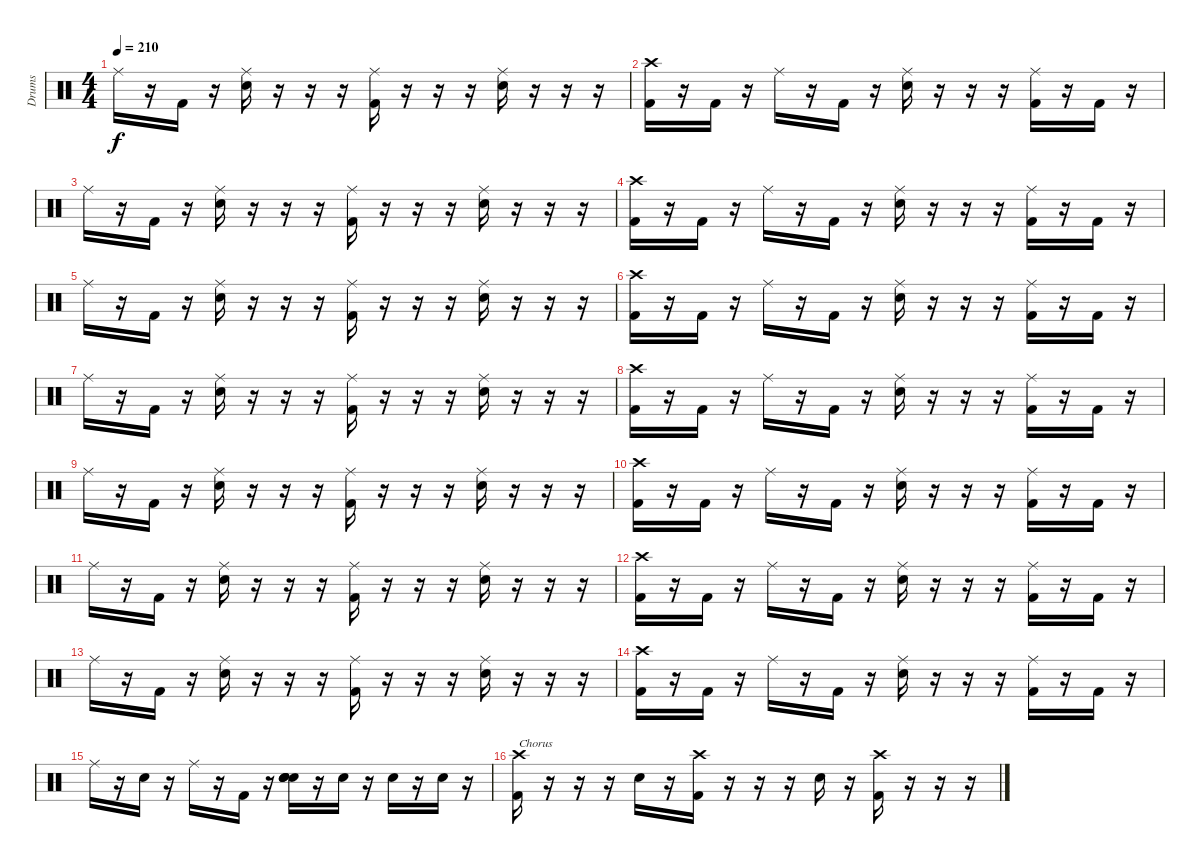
\track ("Drums" "Drums") {instrument percussion}
\staff {score}
\articulation defaults
\ts (4 4)
\tempo 210
\clef neutral
\ks c "Ride (middle)".16{dy f}
r.16 "Kick (hit) 2".16 r.16 ("Ride (middle)" "Snare (hit) 2").16 r.16 r.16 r.16 ("Ride (middle)" "Kick (hit) 2").16 r.16 r.16 r.16 ("Ride (middle)" "Snare (hit) 2").16 r.16 r.16 r.16 |
("Crash high (hit)" "Kick (hit) 2").16 r.16 "Kick (hit) 2".16 r.16 "Ride (middle)".16 r.16 "Kick (hit) 2".16 r.16 ("Ride (middle)" "Snare (hit) 2").16 r.16 r.16 r.16 ("Ride (middle)" "Kick (hit) 2").16 r.16 "Kick (hit) 2".16 r.16 |
"Ride (middle)".16 r.16 "Kick (hit) 2".16 r.16 ("Ride (middle)" "Snare (hit) 2").16 r.16 r.16 r.16 ("Ride (middle)" "Kick (hit) 2").16 r.16 r.16 r.16 ("Ride (middle)" "Snare (hit) 2").16 r.16 r.16 r.16 |
("Crash high (hit)" "Kick (hit) 2").16 r.16 "Kick (hit) 2".16 r.16 "Ride (middle)".16 r.16 "Kick (hit) 2".16 r.16 ("Ride (middle)" "Snare (hit) 2").16 r.16 r.16 r.16 ("Ride (middle)" "Kick (hit) 2").16 r.16 "Kick (hit) 2".16 r.16 |
"Ride (middle)".16 r.16 "Kick (hit) 2".16 r.16 ("Ride (middle)" "Snare (hit) 2").16 r.16 r.16 r.16 ("Ride (middle)" "Kick (hit) 2").16 r.16 r.16 r.16 ("Ride (middle)" "Snare (hit) 2").16 r.16 r.16 r.16 |
("Crash high (hit)" "Kick (hit) 2").16 r.16 "Kick (hit) 2".16 r.16 "Ride (middle)".16 r.16 "Kick (hit) 2".16 r.16 ("Ride (middle)" "Snare (hit) 2").16 r.16 r.16 r.16 ("Ride (middle)" "Kick (hit) 2").16 r.16 "Kick (hit) 2".16 r.16 |
"Ride (middle)".16 r.16 "Kick (hit) 2".16 r.16 ("Ride (middle)" "Snare (hit) 2").16 r.16 r.16 r.16 ("Ride (middle)" "Kick (hit) 2").16 r.16 r.16 r.16 ("Ride (middle)" "Snare (hit) 2").16 r.16 r.16 r.16 |
("Crash high (hit)" "Kick (hit) 2").16 r.16 "Kick (hit) 2".16 r.16 "Ride (middle)".16 r.16 "Kick (hit) 2".16 r.16 ("Ride (middle)" "Snare (hit) 2").16 r.16 r.16 r.16 ("Ride (middle)" "Kick (hit) 2").16 r.16 "Kick (hit) 2".16 r.16 |
"Ride (middle)".16 r.16 "Kick (hit) 2".16 r.16 ("Ride (middle)" "Snare (hit) 2").16 r.16 r.16 r.16 ("Ride (middle)" "Kick (hit) 2").16 r.16 r.16 r.16 ("Ride (middle)" "Snare (hit) 2").16 r.16 r.16 r.16 |
("Crash high (hit)" "Kick (hit) 2").16 r.16 "Kick (hit) 2".16 r.16 "Ride (middle)".16 r.16 "Kick (hit) 2".16 r.16 ("Ride (middle)" "Snare (hit) 2").16 r.16 r.16 r.16 ("Ride (middle)" "Kick (hit) 2").16 r.16 "Kick (hit) 2".16 r.16 |
"Ride (middle)".16 r.16 "Kick (hit) 2".16 r.16 ("Ride (middle)" "Snare (hit) 2").16 r.16 r.16 r.16 ("Ride (middle)" "Kick (hit) 2").16 r.16 r.16 r.16 ("Ride (middle)" "Snare (hit) 2").16 r.16 r.16 r.16 |
("Crash high (hit)" "Kick (hit) 2").16 r.16 "Kick (hit) 2".16 r.16 "Ride (middle)".16 r.16 "Kick (hit) 2".16 r.16 ("Ride (middle)" "Snare (hit) 2").16 r.16 r.16 r.16 ("Ride (middle)" "Kick (hit) 2").16 r.16 "Kick (hit) 2".16 r.16 |
"Ride (middle)".16 r.16 "Kick (hit) 2".16 r.16 ("Ride (middle)" "Snare (hit) 2").16 r.16 r.16 r.16 ("Ride (middle)" "Kick (hit) 2").16 r.16 r.16 r.16 ("Ride (middle)" "Snare (hit) 2").16 r.16 r.16 r.16 |
("Crash high (hit)" "Kick (hit) 2").16 r.16 "Kick (hit) 2".16 r.16 "Ride (middle)".16 r.16 "Kick (hit) 2".16 r.16 ("Ride (middle)" "Snare (hit) 2").16 r.16 r.16 r.16 ("Ride (middle)" "Kick (hit) 2").16 r.16 "Kick (hit) 2".16 r.16 |
"Ride (middle)".16 r.16 "Snare (hit) 2".16 r.16 "Ride (middle)".16 r.16 "Kick (hit) 2".16 r.16 ("Snare (hit) 2" "Snare (hit) 2" "Snare (hit) 2" "Snare (hit) 2").16 r.16 "Snare (hit) 2".16 r.16 "Snare (hit) 2".16 r.16 "Snare (hit) 2".16 r.16 |
("Crash high (hit)" "Kick (hit) 2").16{txt "Chorus"} r.16 r.16 r.16 "Snare (hit) 2".16 r.16 ("Crash high (hit)" "Kick (hit) 2").16 r.16 r.16 r.16 "Snare (hit) 2".16 r.16 ("Crash high (hit)" "Kick (hit) 2").16 r.16 r.16 r.16
